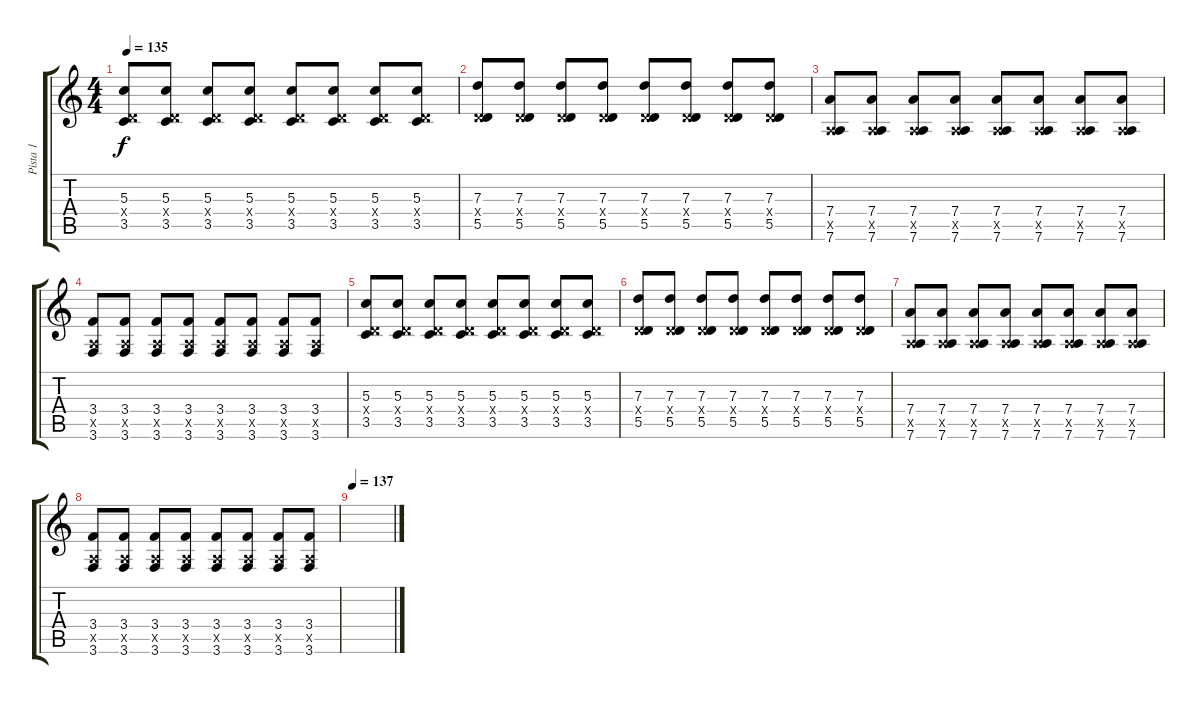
\track ("Pista 1" "Pista 1") {instrument electricguitarclean}
\staff {score tabs}
\tuning (E4 B3 G3 D3 A2 D2) {hide}
\ts (4 4)
\tempo 135
\clef g2
\ks c
(5.3 0.4{x} 3.5).8{dy f} (5.3 0.4{x} 3.5).8 (5.3 0.4{x} 3.5).8 (5.3 0.4{x} 3.5).8 (5.3 0.4{x} 3.5).8 (5.3 0.4{x} 3.5).8 (5.3 0.4{x} 3.5).8 (5.3 0.4{x} 3.5).8 |
(7.3 0.4{x} 5.5).8 (7.3 0.4{x} 5.5).8 (7.3 0.4{x} 5.5).8 (7.3 0.4{x} 5.5).8 (7.3 0.4{x} 5.5).8 (7.3 0.4{x} 5.5).8 (7.3 0.4{x} 5.5).8 (7.3 0.4{x} 5.5).8 |
(7.4 0.5{x} 7.6).8 (7.4 0.5{x} 7.6).8 (7.4 0.5{x} 7.6).8 (7.4 0.5{x} 7.6).8 (7.4 0.5{x} 7.6).8 (7.4 0.5{x} 7.6).8 (7.4 0.5{x} 7.6).8 (7.4 0.5{x} 7.6).8 |
(3.4 0.5{x} 3.6).8 (3.4 0.5{x} 3.6).8 (3.4 0.5{x} 3.6).8 (3.4 0.5{x} 3.6).8 (3.4 0.5{x} 3.6).8 (3.4 0.5{x} 3.6).8 (3.4 0.5{x} 3.6).8 (3.4 0.5{x} 3.6).8 |
(5.3 0.4{x} 3.5).8 (5.3 0.4{x} 3.5).8 (5.3 0.4{x} 3.5).8 (5.3 0.4{x} 3.5).8 (5.3 0.4{x} 3.5).8 (5.3 0.4{x} 3.5).8 (5.3 0.4{x} 3.5).8 (5.3 0.4{x} 3.5).8 |
(7.3 0.4{x} 5.5).8 (7.3 0.4{x} 5.5).8 (7.3 0.4{x} 5.5).8 (7.3 0.4{x} 5.5).8 (7.3 0.4{x} 5.5).8 (7.3 0.4{x} 5.5).8 (7.3 0.4{x} 5.5).8 (7.3 0.4{x} 5.5).8 |
(7.4 0.5{x} 7.6).8 (7.4 0.5{x} 7.6).8 (7.4 0.5{x} 7.6).8 (7.4 0.5{x} 7.6).8 (7.4 0.5{x} 7.6).8 (7.4 0.5{x} 7.6).8 (7.4 0.5{x} 7.6).8 (7.4 0.5{x} 7.6).8 |
(3.4 0.5{x} 3.6).8 (3.4 0.5{x} 3.6).8 (3.4 0.5{x} 3.6).8 (3.4 0.5{x} 3.6).8 (3.4 0.5{x} 3.6).8 (3.4 0.5{x} 3.6).8 (3.4 0.5{x} 3.6).8 (3.4 0.5{x} 3.6).8 |
\tempo 137
